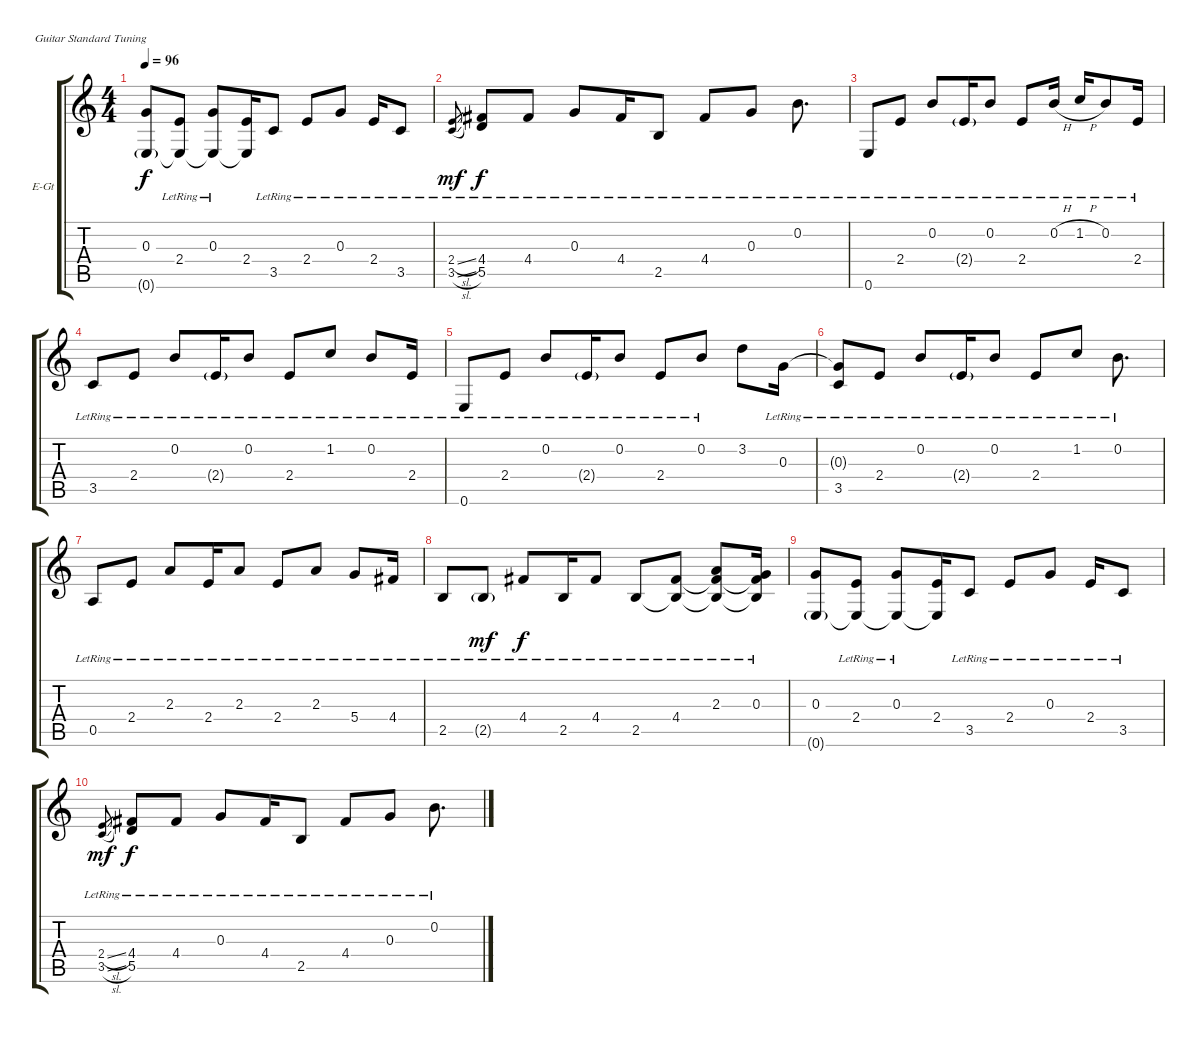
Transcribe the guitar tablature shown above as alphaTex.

\defaultSystemsLayout 4
\bracketExtendMode groupsimilarinstruments
\firstSystemTrackNameOrientation horizontal
\otherSystemsTrackNameOrientation horizontal
\track ("Иван Алексеев(Noize Mc)[Clean]" "E-Gt") {instrument electricguitarclean}
\staff {score tabs}
\tuning (E4 B3 G3 D3 A2 E2)
\ts (4 4)
\tempo 96
\clef g2
\ks c
(0.3{t} 0.6{g}).8{dy f} (2.4{lr} 0.6{t}).8 (0.3{lr} 0.6{t}).8 (2.4 0.6{t}).16 3.5{lr}.8 2.4{lr}.8 0.3{lr}.8 2.4{lr}.16 3.5{lr}.8 |
(2.4{sl lr} 3.5{sl lr}).8{gr dy mf} (4.4{lr} 5.5{lr}).8{dy f} 4.4{lr}.8 0.3{lr}.8 4.4{lr}.16 2.5{lr}.8 4.4{lr}.8 0.3{lr}.8 0.2{lr}.8{d} |
0.6{lr}.8 2.4{lr}.8 0.2{lr}.8 2.4{g lr}.16 0.2{lr}.8 2.4{lr}.8 0.2{h lr}.16 1.2{h lr}.16 0.2{lr}.8 2.4{lr}.16 |
3.5{lr}.8 2.4{lr}.8 0.2{lr}.8 2.4{g lr}.16 0.2{lr}.8 2.4{lr}.8 1.2{lr}.8 0.2{lr}.8 2.4{lr}.16 |
0.6{lr}.8 2.4{lr}.8 0.2{lr}.8 2.4{g lr}.16 0.2{lr}.8 2.4{lr}.8 0.2{lr}.8 3.2.8 0.3{lr}.16 |
(0.3{lr t} 3.5{lr}).8 2.4{lr}.8 0.2{lr}.8 2.4{g lr}.16 0.2{lr}.8 2.4{lr}.8 1.2{lr}.8 0.2{lr}.8{d} |
0.5{lr}.8 2.4{lr}.8 2.3{lr}.8 2.4{lr}.16 2.3{lr}.8 2.4{lr}.8 2.3{lr}.8 5.4{lr}.8 4.4{lr}.16 |
2.5{lr}.8 2.5{g lr}.8{dy mf} 4.4{lr}.8{dy f} 2.5{lr}.16 4.4{lr}.8 2.5{lr}.8 (4.4{lr} 2.5{lr t}).8 (2.3{lr} 4.4{lr t} 2.5{lr t}).8 (0.3{lr} 4.4{lr t} 2.5{lr t}).16 |
(0.3 0.6{g}).8 (2.4{lr} 0.6{t}).8 (0.3{lr} 0.6{t}).8 (2.4 0.6{t}).16 3.5{lr}.8 2.4{lr}.8 0.3{lr}.8 2.4{lr}.16 3.5{lr}.8 |
(2.4{sl lr} 3.5{sl lr}).8{lyrics (0 "") lyrics (1 "") lyrics (2 "") lyrics (3 "") lyrics (4 "") gr dy mf} (4.4{lr} 5.5{lr}).8{lyrics (0 "") lyrics (1 "") lyrics (2 "") lyrics (3 "") lyrics (4 "") dy f} 4.4{lr}.8{lyrics (0 "") lyrics (1 "") lyrics (2 "") lyrics (3 "") lyrics (4 "")} 0.3{lr}.8{lyrics (0 "") lyrics (1 "") lyrics (2 "") lyrics (3 "") lyrics (4 "")} 4.4{lr}.16{lyrics (0 "") lyrics (1 "") lyrics (2 "") lyrics (3 "") lyrics (4 "")} 2.5{lr}.8{lyrics (0 "") lyrics (1 "") lyrics (2 "") lyrics (3 "") lyrics (4 "")} 4.4{lr}.8{lyrics (0 "") lyrics (1 "") lyrics (2 "") lyrics (3 "") lyrics (4 "")} 0.3{lr}.8{lyrics (0 "") lyrics (1 "") lyrics (2 "") lyrics (3 "") lyrics (4 "")} 0.2{lr}.8{d lyrics (0 "") lyrics (1 "") lyrics (2 "") lyrics (3 "") lyrics (4 "")}
